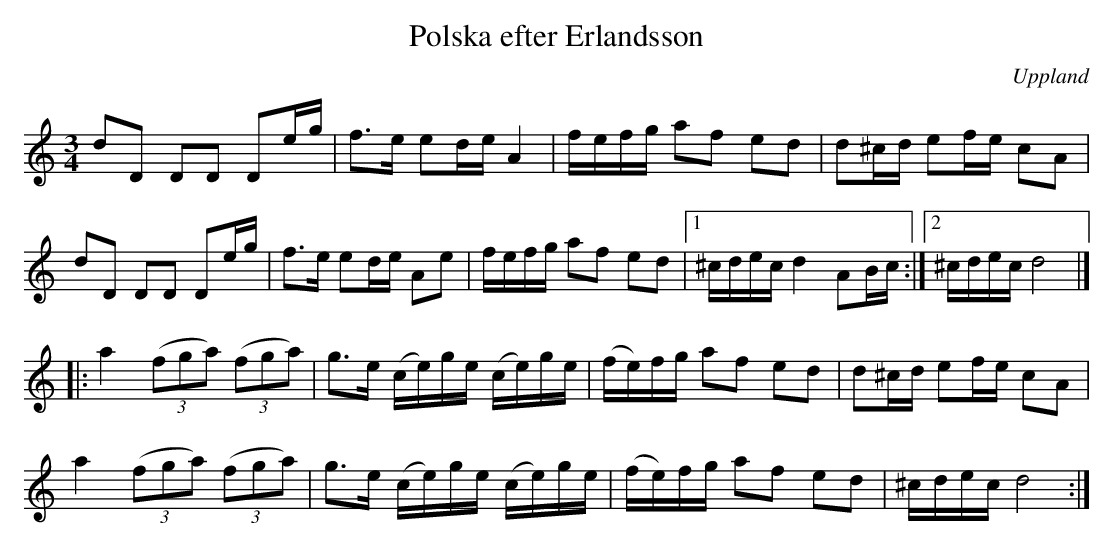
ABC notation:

X:1
T: Polska efter Erlandsson
O: Uppland
M: 3/4
L: 1/16
K: DDor
d2D2 D2D2 D2eg | f2>e2 e2de A4   | fefg a2f2 e2d2 | d2^cd e2fe c2A2 |
d2D2 D2D2 D2eg | f2>e2 e2de A2e2 | fefg a2f2 e2d2 |1 ^cdec d4 A2Bc :|2 ^cdec d8 |]
|: a4 ((3f2g2a2) ((3f2g2a2) | g2>e2 (ce)ge (ce)ge | (fe)fg a2f2 e2d2 | d2^cd e2fe c2A2 |
   a4 ((3f2g2a2) ((3f2g2a2) | g2>e2 (ce)ge (ce)ge | (fe)fg a2f2 e2d2 | ^cdec d8 :|
